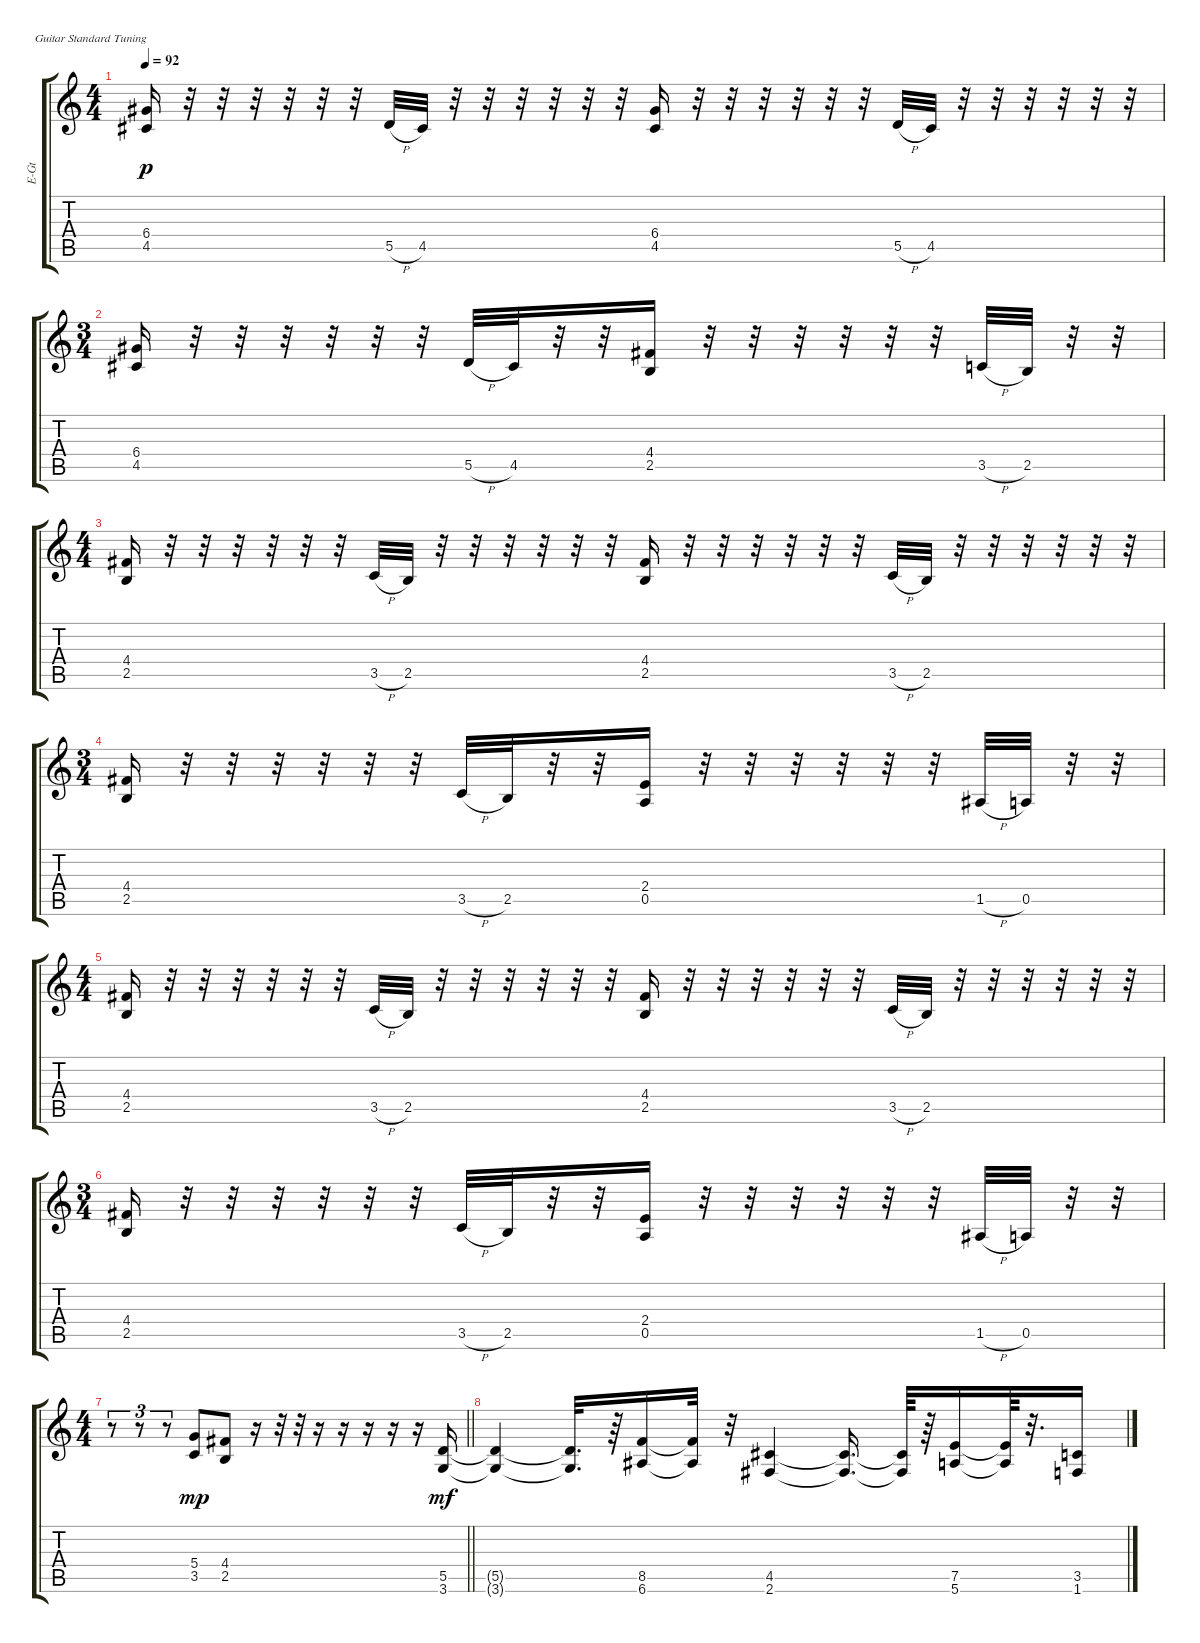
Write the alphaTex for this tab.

\track ("Rhythm chord doubling2" "E-Gt") {instrument distortionguitar}
\staff {score tabs}
\tuning (E4 B3 G3 D3 A2 E2)
\ts (4 4)
\beaming (8 2 2 2 2)
\tempo 92
\clef g2
\ks c
(6.4 4.5).16{dy p} r.32 r.32 r.32 r.32 r.32 r.32 5.5{h}.32 4.5.32 r.32 r.32 r.32 r.32 r.32 r.32 (6.4 4.5).16 r.32 r.32 r.32 r.32 r.32 r.32 5.5{h}.32 4.5.32 r.32 r.32 r.32 r.32 r.32 r.32 |
\ts (3 4)
\beaming (8 2 2 2)
(6.4 4.5).16 r.32 r.32 r.32 r.32 r.32 r.32 5.5{h}.32 4.5.32 r.32 r.32 (4.4 2.5).16 r.32 r.32 r.32 r.32 r.32 r.32 3.5{h}.32 2.5.32 r.32 r.32 |
\ts (4 4)
\beaming (8 2 2 2 2)
(4.4 2.5).16 r.32 r.32 r.32 r.32 r.32 r.32 3.5{h}.32 2.5.32 r.32 r.32 r.32 r.32 r.32 r.32 (4.4 2.5).16 r.32 r.32 r.32 r.32 r.32 r.32 3.5{h}.32 2.5.32 r.32 r.32 r.32 r.32 r.32 r.32 |
\ts (3 4)
\beaming (8 2 2 2 2)
(4.4 2.5).16 r.32 r.32 r.32 r.32 r.32 r.32 3.5{h}.32 2.5.32 r.32 r.32 (2.4 0.5).16 r.32 r.32 r.32 r.32 r.32 r.32 1.5{h}.32 0.5.32 r.32 r.32 |
\ts (4 4)
\beaming (8 2 2 2 2)
(4.4 2.5).16 r.32 r.32 r.32 r.32 r.32 r.32 3.5{h}.32 2.5.32 r.32 r.32 r.32 r.32 r.32 r.32 (4.4 2.5).16 r.32 r.32 r.32 r.32 r.32 r.32 3.5{h}.32 2.5.32 r.32 r.32 r.32 r.32 r.32 r.32 |
\ts (3 4)
\beaming (8 2 2 2 2)
(4.4 2.5).16 r.32 r.32 r.32 r.32 r.32 r.32 3.5{h}.32 2.5.32 r.32 r.32 (2.4 0.5).16 r.32 r.32 r.32 r.32 r.32 r.32 1.5{h}.32 0.5.32 r.32 r.32 |
\ts (4 4)
\beaming (8 2 2 2 2)
\barLineRight lightlight
r.8{tu (3 2)} r.8{tu (3 2)} r.8{tu (3 2)} (5.4 3.5).8{dy mp} (4.4 2.5).8 r.16 r.32 r.32 r.16 r.16 r.16 r.16 r.16 (5.5 3.6).16{dy mf} |
(5.5{t} 3.6{t}).4 (5.5{t} 3.6{t}).32{d} r.64 (8.5 6.6).16 (8.5{t} 6.6{t}).32 r.32 (4.5 2.6).4 (4.5{t} 2.6{t}).16{d} (4.5{t} 2.6{t}).64 r.64 (7.5 5.6).16 (7.5{t} 5.6{t}).64 r.32{d} (3.5 1.6).16
